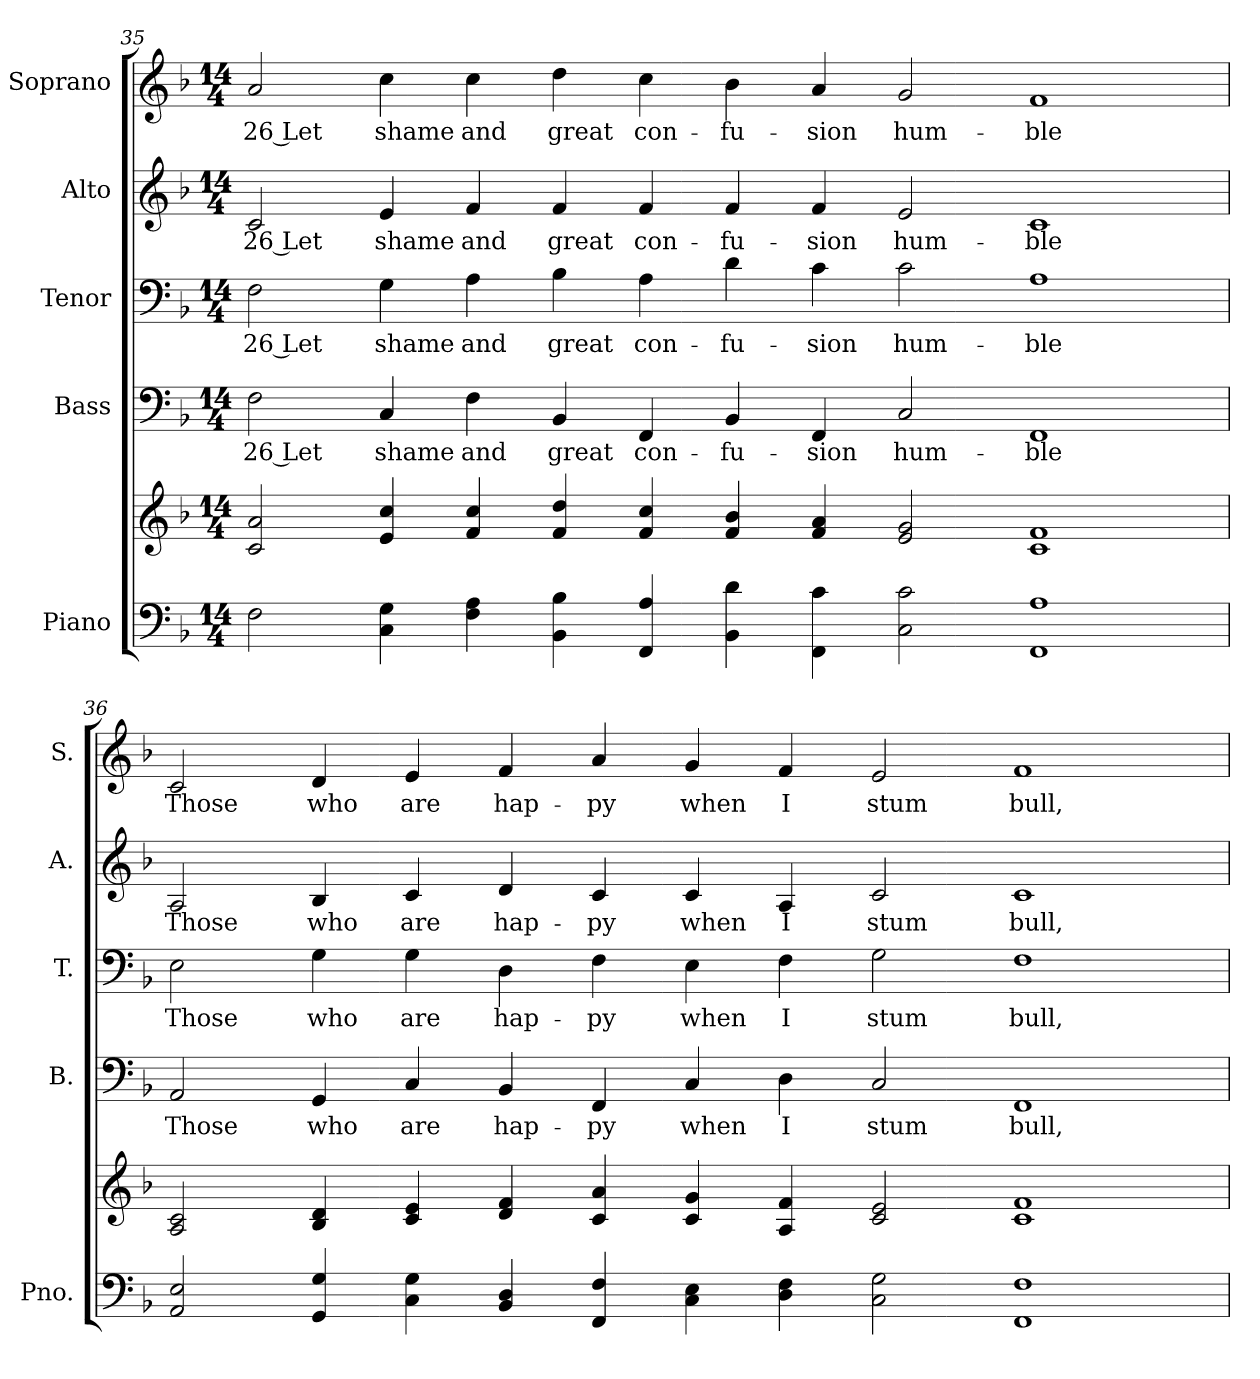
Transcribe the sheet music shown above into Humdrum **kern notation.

**kern	**kern	**kern	**text	**kern	**text	**kern	**text	**kern	**text
*part5	*part5	*part4	*part4	*part3	*part3	*part2	*part2	*part1	*part1
*staff6	*staff5	*staff4	*staff4	*staff3	*staff3	*staff2	*staff2	*staff1	*staff1
*I"Piano	*	*I"Bass	*	*I"Tenor	*	*I"Alto	*	*I"Soprano	*
*I'Pno.	*	*I'B.	*	*I'T.	*	*I'A.	*	*I'S.	*
!!LO:PB:g=z
*clefF4	*clefG2	*clefF4	*	*clefF4	*	*clefG2	*	*clefG2	*
*k[b-]	*k[b-]	*k[b-]	*	*k[b-]	*	*k[b-]	*	*k[b-]	*
*F:	*F:	*F:	*	*F:	*	*F:	*	*F:	*
*M14/4	*M14/4	*M14/4	*	*M14/4	*	*M14/4	*	*M14/4	*
=35	=35	=35	=35	=35	=35	=35	=35	=35	=35
!	!	!	!LO:LY:b:color=#000000	!	!	!	!	!	!
!	!	!	!	!	!LO:LY:b:color=#000000	!	!	!	!
!	!	!	!	!	!	!	!LO:LY:b:color=#000000	!	!
!	!	!	!	!	!	!	!	!	!LO:LY:b:color=#000000
2Fi\	2ci/ 2ai	2Fi\	26 Let	2Fi\	26 Let	2ci/	26 Let	2ai/	26 Let
!	!	!	!LO:LY:b:color=#000000	!	!	!	!	!	!
!	!	!	!	!	!LO:LY:b:color=#000000	!	!	!	!
!	!	!	!	!	!	!	!LO:LY:b:color=#000000	!	!
!	!	!	!	!	!	!	!	!	!LO:LY:b:color=#000000
4Ci\ 4Gi	4ei/ 4cci	4Ci/	shame	4Gi\	shame	4ei/	shame	4cci\	shame
!	!	!	!LO:LY:b:color=#000000	!	!	!	!	!	!
!	!	!	!	!	!LO:LY:b:color=#000000	!	!	!	!
!	!	!	!	!	!	!	!LO:LY:b:color=#000000	!	!
!	!	!	!	!	!	!	!	!	!LO:LY:b:color=#000000
4Fi\ 4Ai	4fi/ 4cci	4Fi\	and	4Ai\	and	4fi/	and	4cci\	and
!	!	!	!LO:LY:b:color=#000000	!	!	!	!	!	!
!	!	!	!	!	!LO:LY:b:color=#000000	!	!	!	!
!	!	!	!	!	!	!	!LO:LY:b:color=#000000	!	!
!	!	!	!	!	!	!	!	!	!LO:LY:b:color=#000000
4BB-i\ 4B-i	4fi/ 4ddi	4BB-i/	great	4B-i\	great	4fi/	great	4ddi\	great
!	!	!	!LO:LY:b:color=#000000	!	!	!	!	!	!
!	!	!	!	!	!LO:LY:b:color=#000000	!	!	!	!
!	!	!	!	!	!	!	!LO:LY:b:color=#000000	!	!
!	!	!	!	!	!	!	!	!	!LO:LY:b:color=#000000
4FFi/ 4Ai	4fi/ 4cci	4FFi/	con-	4Ai\	con-	4fi/	con-	4cci\	con-
!	!	!	!LO:LY:b:color=#000000	!	!	!	!	!	!
!	!	!	!	!	!LO:LY:b:color=#000000	!	!	!	!
!	!	!	!	!	!	!	!LO:LY:b:color=#000000	!	!
!	!	!	!	!	!	!	!	!	!LO:LY:b:color=#000000
4BB-i\ 4di	4fi/ 4b-i	4BB-i/	-fu-	4di\	-fu-	4fi/	-fu-	4b-i\	-fu-
!	!	!	!LO:LY:b:color=#000000	!	!	!	!	!	!
!	!	!	!	!	!LO:LY:b:color=#000000	!	!	!	!
!	!	!	!	!	!	!	!LO:LY:b:color=#000000	!	!
!	!	!	!	!	!	!	!	!	!LO:LY:b:color=#000000
4FFi\ 4ci	4fi/ 4ai	4FFi/	-sion	4ci\	-sion	4fi/	-sion	4ai/	-sion
!	!	!	!LO:LY:b:color=#000000	!	!	!	!	!	!
!	!	!	!	!	!LO:LY:b:color=#000000	!	!	!	!
!	!	!	!	!	!	!	!LO:LY:b:color=#000000	!	!
!	!	!	!	!	!	!	!	!	!LO:LY:b:color=#000000
2Ci\ 2ci	2ei/ 2gi	2Ci/	hum-	2ci\	hum-	2ei/	hum-	2gi/	hum-
!	!	!	!LO:LY:b:color=#000000	!	!	!	!	!	!
!	!	!	!	!	!LO:LY:b:color=#000000	!	!	!	!
!	!	!	!	!	!	!	!LO:LY:b:color=#000000	!	!
!	!	!	!	!	!	!	!	!	!LO:LY:b:color=#000000
1FFi 1Ai	1ci 1fi	1FFi	-ble	1Ai	-ble	1ci	-ble	1fi	-ble
!!LO:PB:g=z
=36	=36	=36	=36	=36	=36	=36	=36	=36	=36
!	!	!	!LO:LY:b:color=#000000	!	!	!	!	!	!
!	!	!	!	!	!LO:LY:b:color=#000000	!	!	!	!
!	!	!	!	!	!	!	!LO:LY:b:color=#000000	!	!
!	!	!	!	!	!	!	!	!	!LO:LY:b:color=#000000
2AAi/ 2Ei	2Ai/ 2ci	2AAi/	Those	2Ei\	Those	2Ai/	Those	2ci/	Those
!	!	!	!LO:LY:b:color=#000000	!	!	!	!	!	!
!	!	!	!	!	!LO:LY:b:color=#000000	!	!	!	!
!	!	!	!	!	!	!	!LO:LY:b:color=#000000	!	!
!	!	!	!	!	!	!	!	!	!LO:LY:b:color=#000000
4GGi/ 4Gi	4B-i/ 4di	4GGi/	who	4Gi\	who	4B-i/	who	4di/	who
!	!	!	!LO:LY:b:color=#000000	!	!	!	!	!	!
!	!	!	!	!	!LO:LY:b:color=#000000	!	!	!	!
!	!	!	!	!	!	!	!LO:LY:b:color=#000000	!	!
!	!	!	!	!	!	!	!	!	!LO:LY:b:color=#000000
4Ci\ 4Gi	4ci/ 4ei	4Ci/	are	4Gi\	are	4ci/	are	4ei/	are
!	!	!	!LO:LY:b:color=#000000	!	!	!	!	!	!
!	!	!	!	!	!LO:LY:b:color=#000000	!	!	!	!
!	!	!	!	!	!	!	!LO:LY:b:color=#000000	!	!
!	!	!	!	!	!	!	!	!	!LO:LY:b:color=#000000
4BB-i/ 4Di	4di/ 4fi	4BB-i/	hap-	4Di\	hap-	4di/	hap-	4fi/	hap-
!	!	!	!LO:LY:b:color=#000000	!	!	!	!	!	!
!	!	!	!	!	!LO:LY:b:color=#000000	!	!	!	!
!	!	!	!	!	!	!	!LO:LY:b:color=#000000	!	!
!	!	!	!	!	!	!	!	!	!LO:LY:b:color=#000000
4FFi/ 4Fi	4ci/ 4ai	4FFi/	-py	4Fi\	-py	4ci/	-py	4ai/	-py
!	!	!	!LO:LY:b:color=#000000	!	!	!	!	!	!
!	!	!	!	!	!LO:LY:b:color=#000000	!	!	!	!
!	!	!	!	!	!	!	!LO:LY:b:color=#000000	!	!
!	!	!	!	!	!	!	!	!	!LO:LY:b:color=#000000
4Ci\ 4Ei	4ci/ 4gi	4Ci/	when	4Ei\	when	4ci/	when	4gi/	when
!	!	!	!LO:LY:b:color=#000000	!	!	!	!	!	!
!	!	!	!	!	!LO:LY:b:color=#000000	!	!	!	!
!	!	!	!	!	!	!	!LO:LY:b:color=#000000	!	!
!	!	!	!	!	!	!	!	!	!LO:LY:b:color=#000000
4Di\ 4Fi	4Ai/ 4fi	4Di\	I	4Fi\	I	4Ai/	I	4fi/	I
!	!	!	!LO:LY:b:color=#000000	!	!	!	!	!	!
!	!	!	!	!	!LO:LY:b:color=#000000	!	!	!	!
!	!	!	!	!	!	!	!LO:LY:b:color=#000000	!	!
!	!	!	!	!	!	!	!	!	!LO:LY:b:color=#000000
2Ci\ 2Gi	2ci/ 2ei	2Ci/	stum	2Gi\	stum	2ci/	stum	2ei/	stum
!	!	!	!LO:LY:b:color=#000000	!	!	!	!	!	!
!	!	!	!	!	!LO:LY:b:color=#000000	!	!	!	!
!	!	!	!	!	!	!	!LO:LY:b:color=#000000	!	!
!	!	!	!	!	!	!	!	!	!LO:LY:b:color=#000000
1FFi 1Fi	1ci 1fi	1FFi	bull,	1Fi	bull,	1ci	bull,	1fi	bull,
=	=	=	=	=	=	=	=	=	=
*-	*-	*-	*-	*-	*-	*-	*-	*-	*-
